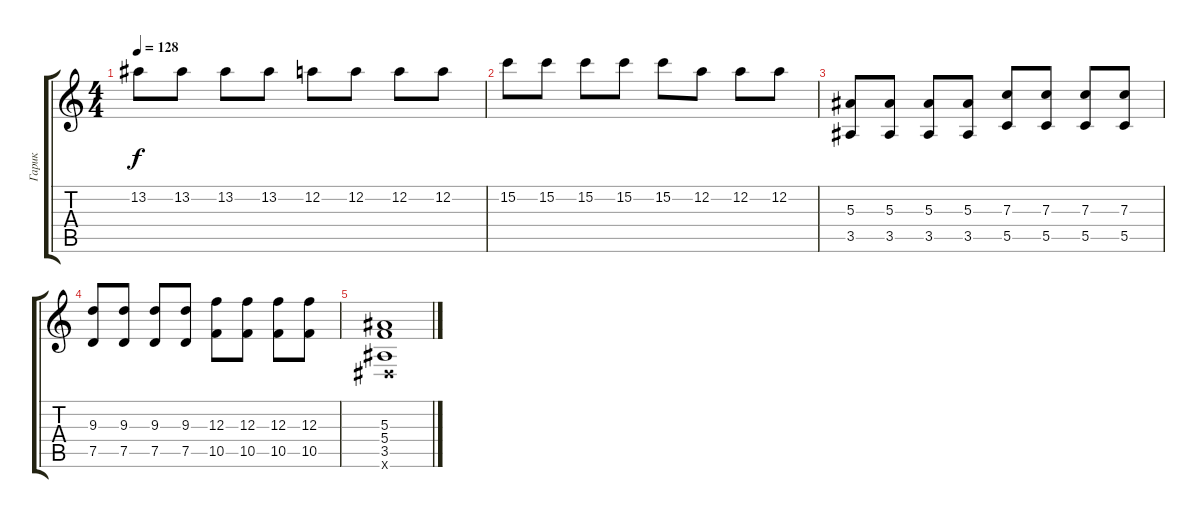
\track ("Гарик" "Гарик") {instrument distortionguitar}
\staff {score tabs}
\tuning (D4 A3 F3 C3 G2 C2) {hide}
\ts (4 4)
\tempo 128
\clef g2
\ks c
13.2.8{dy f} 13.2.8 13.2.8 13.2.8 12.2.8 12.2.8 12.2.8 12.2.8 |
15.2.8 15.2.8 15.2.8 15.2.8 15.2.8 12.2.8 12.2.8 12.2.8 |
(5.3 3.5).8 (5.3 3.5).8 (5.3 3.5).8 (5.3 3.5).8 (7.3 5.5).8 (7.3 5.5).8 (7.3 5.5).8 (7.3 5.5).8 |
(9.3 7.5).8 (9.3 7.5).8 (9.3 7.5).8 (9.3 7.5).8 (12.3 10.5).8 (12.3 10.5).8 (12.3 10.5).8 (12.3 10.5).8 |
(5.3 5.4 3.5 3.6{x}).1
